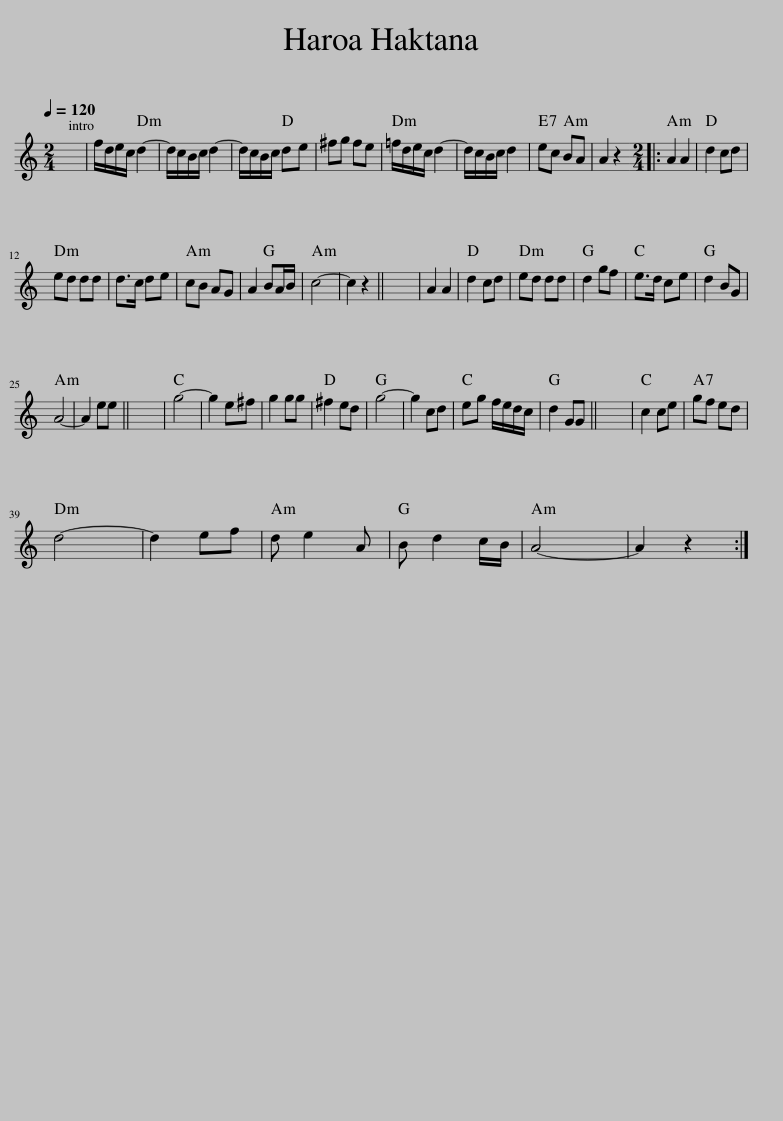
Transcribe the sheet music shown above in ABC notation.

X:1
L:1/8
Q:1/4=120
M:2/4
I:linebreak $
K:C
V:1 treble
V:1
 x4 | f/d/e/c/ d2- | d/c/B/c/ d2- | d/c/B/c/ de | ^fg fe | %5
 =f/d/e/c/ d2- | d/c/B/c/ d2 | ec BA | A2 z2 |:[M:2/4] A2 A2 | %10
 d2 cd |$ ed dd | d>c de | cB AG | A2 BA/B/ | %15
 c4- | c2 z2 || x4 | A2 A2 | d2 cd | %20
 ed dd | d2 gf | e>d ce | d2 BG |$ A4- | %25
 A2 ee || x4 | g4- | g2 e^f | g2 gg | %30
 ^f2 ed | g4- | g2 cd | eg f/e/d/c/ | d2 GG || %35
 x4 | c2 ce | gf ed |$ d4- | d2 ef | %40
 d e2 A | B d2 c/B/ | A4- | A2 z2 :| %44
